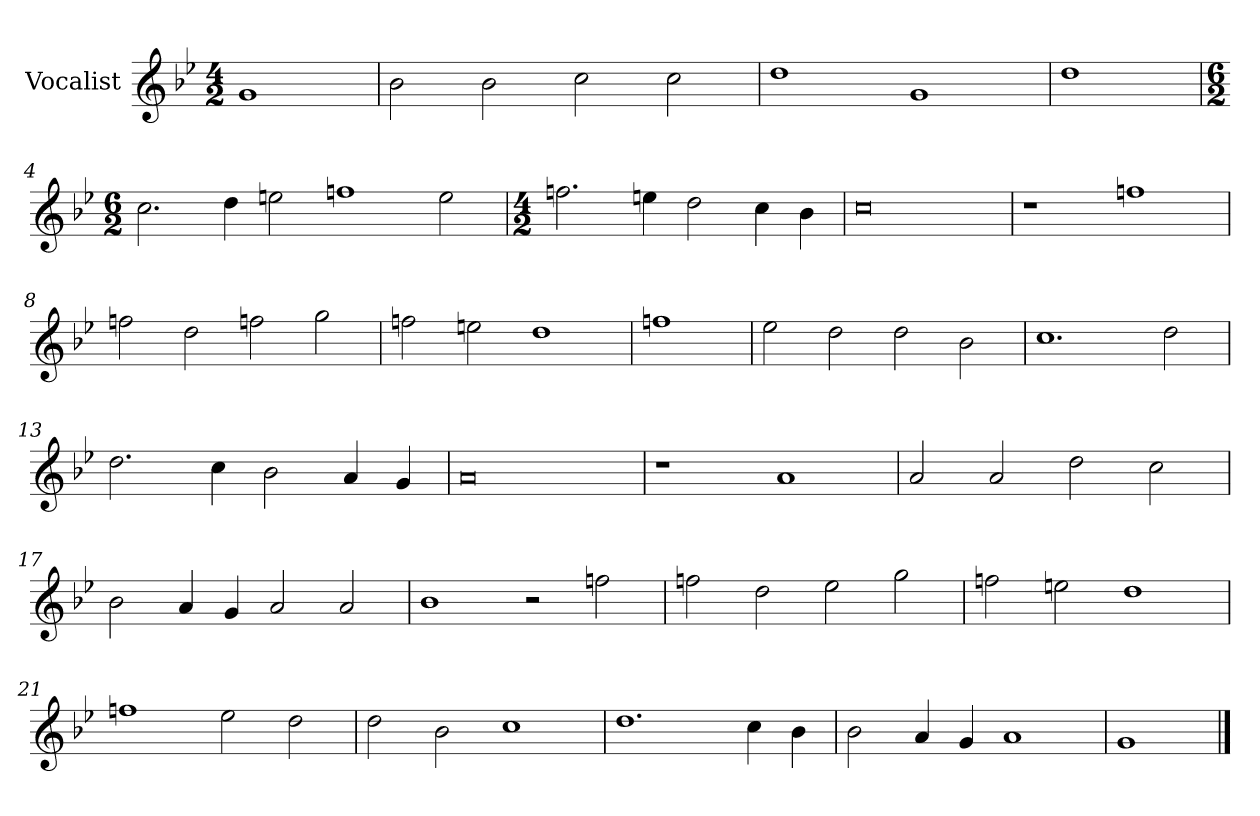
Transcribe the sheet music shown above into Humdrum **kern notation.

**kern
*part1
*staff1
*I"Vocalist
*k[b-e-]
*g:
*M4/2
=
1g
=1
2b-
2b-
2cc
2cc
=2
1dd
1g
=3
1dd
=4
*M6/2
2.cc
4dd
2een
1ffn
2ee
=5
*M4/2
2.ffn
4een
2dd
4cc
4b-
=6
0cc
=7
1r
1ffn
=8
2ffn
2dd
2ffn
2gg
=9
2ffn
2een
1dd
=10
1ffn
=11
2ee-
2dd
2dd
2b-
=12
1.cc
2dd
=13
2.dd
4cc
2b-
4a
4g
=14
0a
=15
1r
1a
=16
2a
2a
2dd
2cc
=17
2b-
4a
4g
2a
2a
=18
1b-
2r
2ffn
=19
2ffn
2dd
2ee-
2gg
=20
2ffn
2een
1dd
=21
1ffn
2ee-
2dd
=22
2dd
2b-
1cc
=23
1.dd
4cc
4b-
=24
2b-
4a
4g
1a
=25
1g
==
*-
